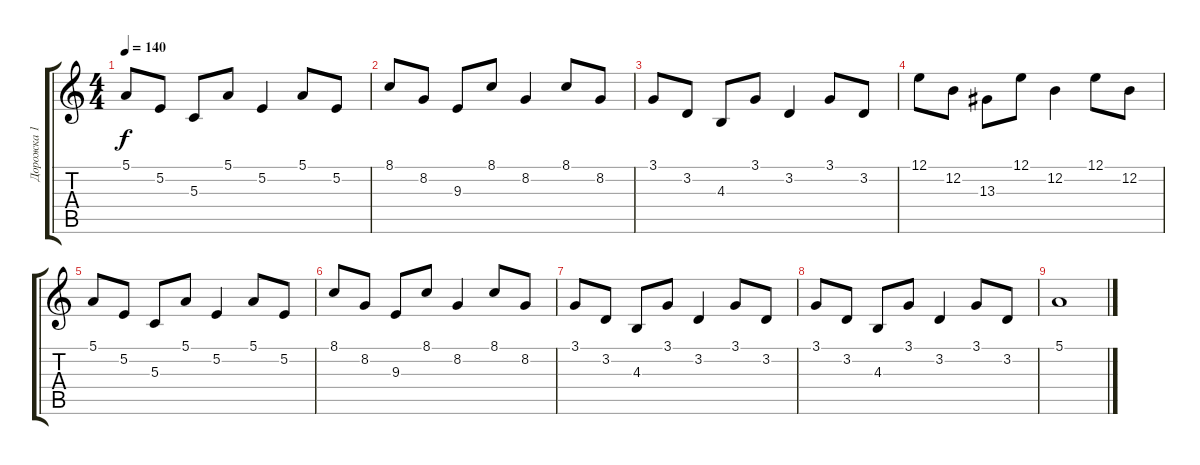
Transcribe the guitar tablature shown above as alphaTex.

\track ("Дорожка 1" "Дорожка 1") {instrument acousticgrandpiano}
\staff {score tabs}
\tuning (E4 B3 G3 D3 A2 E2) {hide}
\ts (4 4)
\tempo 140
\clef g2
\ks c
5.1.8{dy f} 5.2.8 5.3.8 5.1.8 5.2.4 5.1.8 5.2.8 |
8.1.8 8.2.8 9.3.8 8.1.8 8.2.4 8.1.8 8.2.8 |
3.1.8 3.2.8 4.3.8 3.1.8 3.2.4 3.1.8 3.2.8 |
12.1.8 12.2.8 13.3.8 12.1.8 12.2.4 12.1.8 12.2.8 |
5.1.8 5.2.8 5.3.8 5.1.8 5.2.4 5.1.8 5.2.8 |
8.1.8 8.2.8 9.3.8 8.1.8 8.2.4 8.1.8 8.2.8 |
3.1.8 3.2.8 4.3.8 3.1.8 3.2.4 3.1.8 3.2.8 |
3.1.8 3.2.8 4.3.8 3.1.8 3.2.4 3.1.8 3.2.8 |
5.1.1
